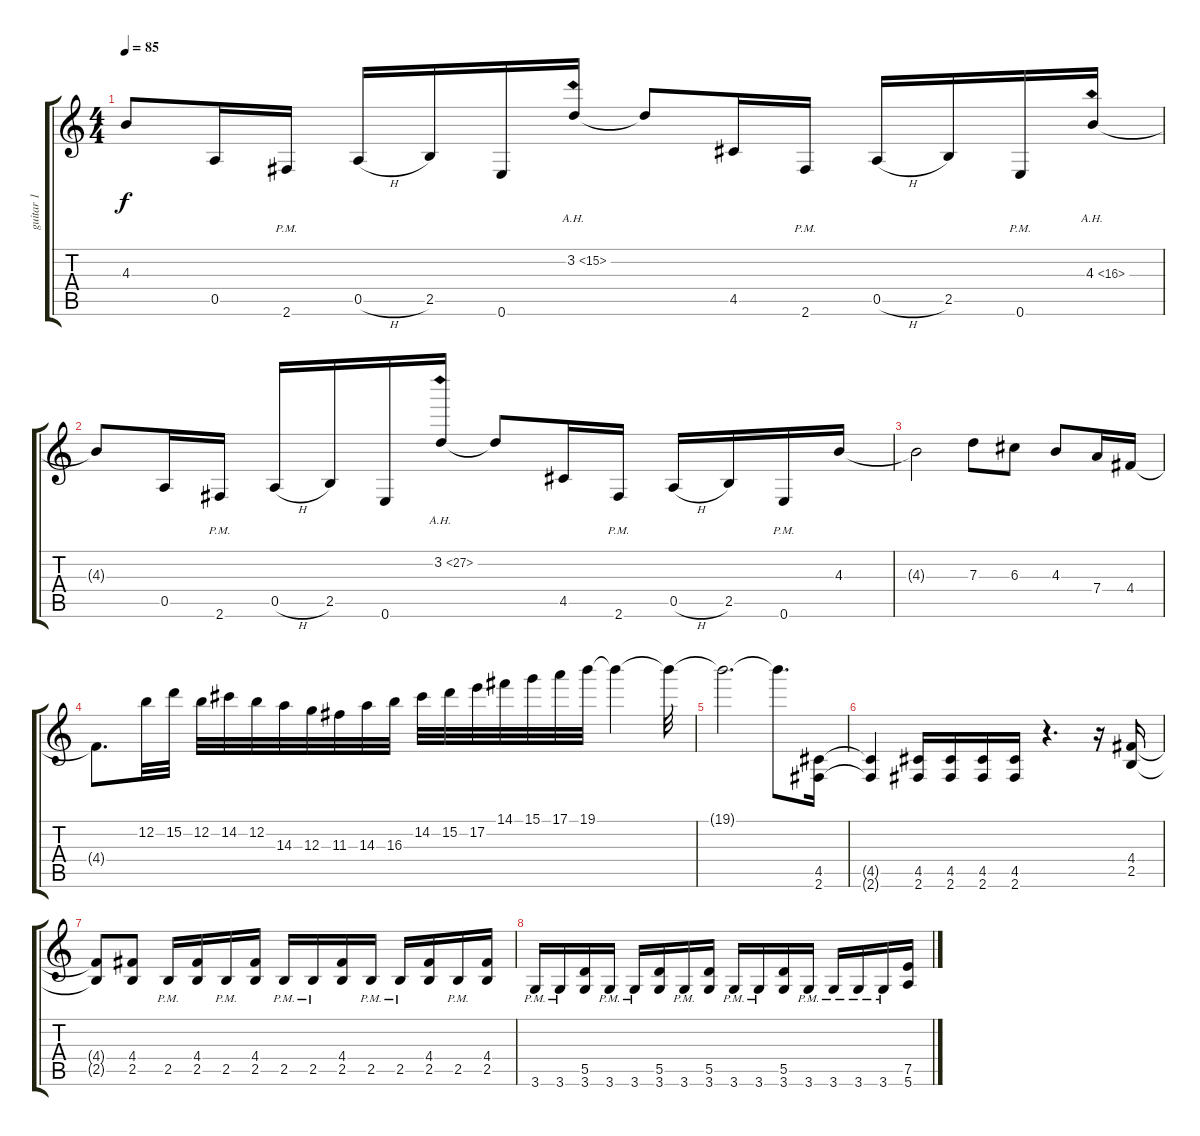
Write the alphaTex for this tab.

\track ("guitar 1" "guitar 1") {instrument distortionguitar}
\staff {score tabs}
\tuning (E4 B3 G3 D3 A2 E2) {hide}
\ts (4 4)
\tempo 85
\clef g2
\ks c
4.3{t}.8{dy f} 0.5.16 2.6{pm}.16 0.5{h}.16 2.5.16 0.6.16 3.2{ah 12}.16 3.2{t}.8 4.5.16 2.6{pm}.16 0.5{h}.16 2.5.16 0.6{pm}.16 4.3{ah 12}.16 |
4.3{t}.8 0.5.16 2.6{pm}.16 0.5{h}.16 2.5.16 0.6.16 3.2{ah 24}.16 3.2{t}.8 4.5.16 2.6{pm}.16 0.5{h}.16 2.5.16 0.6{pm}.16 4.3.16 |
4.3{t}.2 7.3.8 6.3.8 4.3.8 7.4.16 4.4.16 |
4.4{t}.8{d} 12.2.32 15.2.32 12.2.32 14.2.32 12.2.32 14.3.32 12.3.32 11.3.32 14.3.32 16.3.32 14.2.32 15.2.32 17.2.32 14.1.32 15.1.32 17.1.32 19.1.32 19.1{t}.4 19.1{t}.32 |
19.1{t}.2{d} 19.1{t}.8{d} (4.5 2.6).16 |
(4.5{t} 2.6{t}).4 (4.5 2.6).16 (4.5 2.6).16 (4.5 2.6).16 (4.5 2.6).16 r.4{d} r.16 (4.4 2.5).16 |
(4.4{t} 2.5{t}).8 (4.4 2.5).8 2.5{pm}.16 (4.4 2.5).16 2.5{pm}.16 (4.4 2.5).16 2.5{pm}.16 2.5{pm}.16 (4.4 2.5).16 2.5{pm}.16 2.5{pm}.16 (4.4 2.5).16 2.5{pm}.16 (4.4 2.5).16 |
3.6{pm}.16 3.6{pm}.16 (5.5 3.6).16 3.6{pm}.16 3.6{pm}.16 (5.5 3.6).16 3.6{pm}.16 (5.5 3.6).16 3.6{pm}.16 3.6{pm}.16 (5.5 3.6).16 3.6{pm}.16 3.6{pm}.16 3.6{pm}.16 3.6{pm}.16 (7.5 5.6).16
